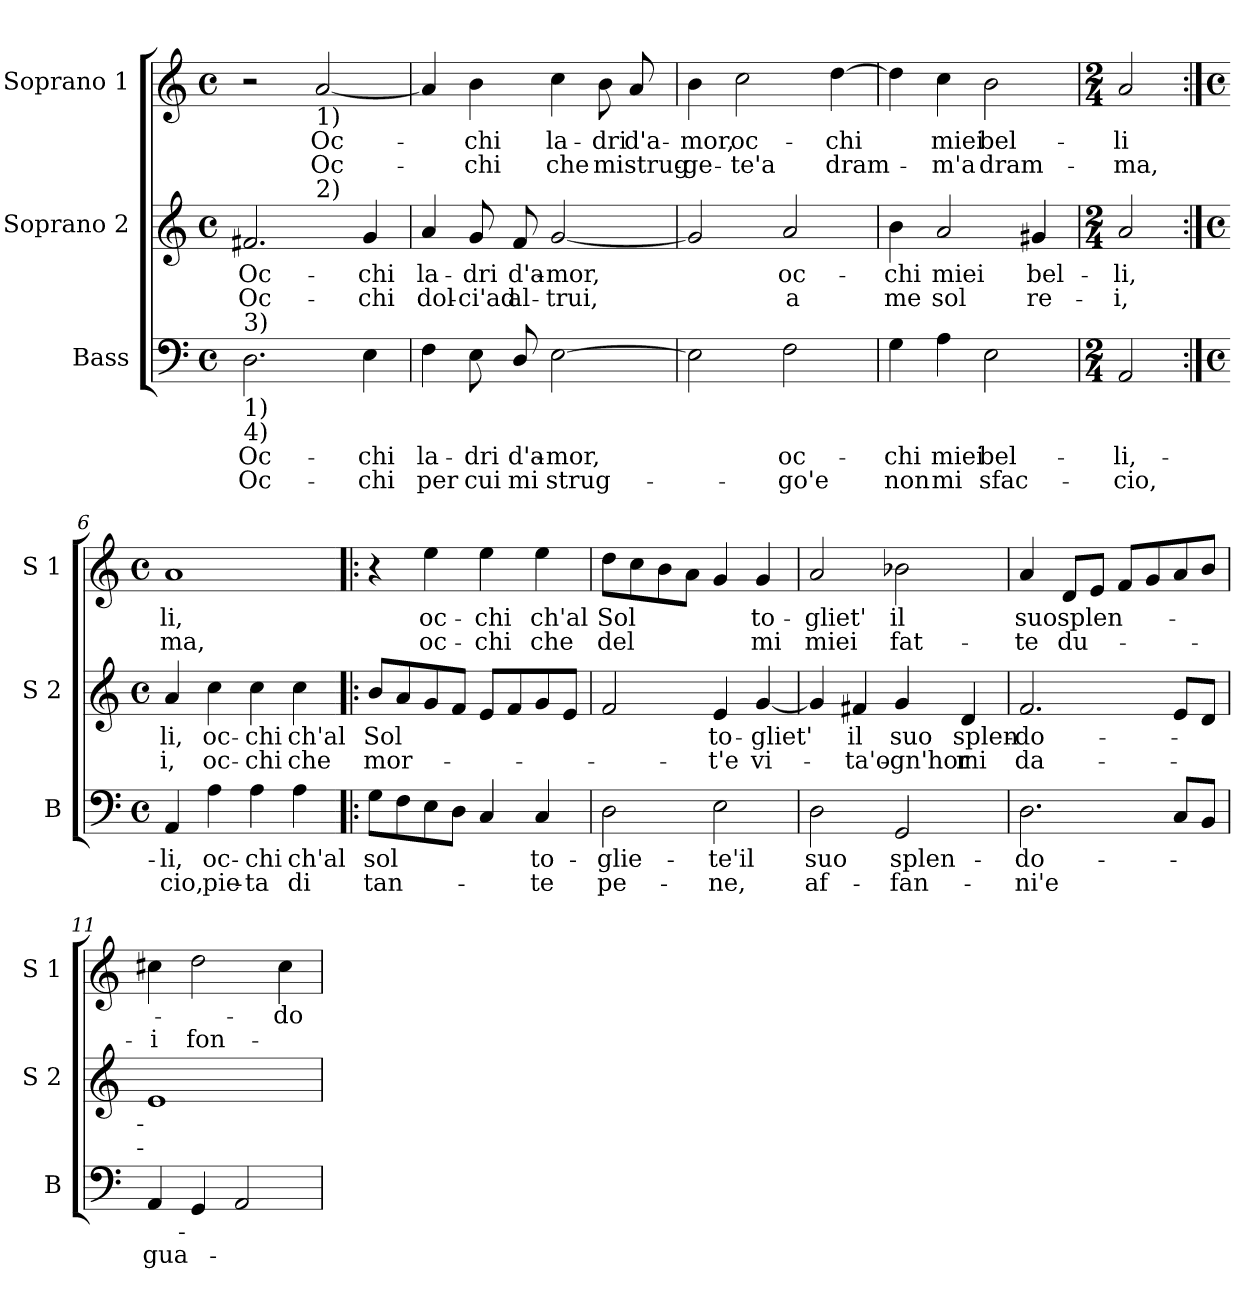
**kern	**text	**text	**kern	**text	**text	**kern	**text	**text
*part3	*part3	*part3	*part2	*part2	*part2	*part1	*part1	*part1
*staff3	*staff3	*staff3	*staff2	*staff2	*staff2	*staff1	*staff1	*staff1
*I"Bass	*	*	*I"Soprano 2	*	*	*I"Soprano 1	*	*
*I'B	*	*	*I'S 2	*	*	*I'S 1	*	*
*clefF4	*	*	*clefG2	*	*	*clefG2	*	*
*k[]	*	*	*k[]	*	*	*k[]	*	*
*C:	*	*	*C:	*	*	*C:	*	*
*M4/4	*	*	*M4/4	*	*	*M4/4	*	*
*met(c)	*	*	*met(c)	*	*	*met(c)	*	*
=1	=1	=1	=1	=1	=1	=1	=1	=1
!	!	!	!LO:TX:b:t=1)	!	!	!	!	!
!LO:TX:a:t=3)	!	!	!	!	!	!	!	!
!LO:TX:b:t=1)	!	!	!	!	!	!	!	!
!LO:TX:b:t=4)	!	!	!	!	!	!	!	!
!	!LO:LY:b	!LO:LY:b	!	!LO:LY:b	!LO:LY:b	!	!	!
*	*	*	*^	*	*	*	*	*
2.D\	Oc-	Oc-	2.f#X/	2ryy	Oc-	Oc-	2r	.	.
!	!	!	!	!	!	!	!LO:TX:b:t=1)	!	!
!	!	!	!	!LO:TX:a:t=2)	!	!	!	!	!
!	!	!	!	!	!	!	!	!LO:LY:b	!LO:LY:b
.	.	.	.	2ryy	.	.	[2a/	Oc-	Oc-
!	!LO:LY:b	!LO:LY:b	!	!	!LO:LY:b	!LO:LY:b	!	!	!
4E\	-chi	-chi	4g/	.	-chi	-chi	.	.	.
=2	=2	=2	=2	=2	=2	=2	=2	=2	=2
!	!LO:LY:b	!LO:LY:b	!	!	!LO:LY:b	!LO:LY:b	!	!	!
*	*	*	*v	*v	*	*	*	*	*
4F\	la-	per	4a/	la-	dol-	4a/]	.	.
!	!LO:LY:b	!LO:LY:b	!	!LO:LY:b	!LO:LY:b	!	!LO:LY:b	!LO:LY:b
8E\	-dri	cui	8g/	-dri	-ci'ad	4b\	-chi	-chi
!	!LO:LY:b	!LO:LY:b	!	!LO:LY:b	!LO:LY:b	!	!	!
8D/	d'a-	mi	8f/	d'a-	al-	.	.	.
!	!LO:LY:b	!LO:LY:b	!	!LO:LY:b	!LO:LY:b	!	!LO:LY:b	!LO:LY:b
[2E\	-mor,	strug-	[2g/	-mor,	-trui,	4cc\	la-	che
!	!	!	!	!	!	!	!LO:LY:b	!LO:LY:b
.	.	.	.	.	.	8b\	-dri	mi
!	!	!	!	!	!	!	!LO:LY:b	!LO:LY:b
.	.	.	.	.	.	8a/	d'a-	strug-
=3	=3	=3	=3	=3	=3	=3	=3	=3
!	!	!	!	!	!	!	!LO:LY:b	!LO:LY:b
2E\]	.	.	2g/]	.	.	4b\	-mor,	-ge-
!	!	!	!	!	!	!	!LO:LY:b	!LO:LY:b
.	.	.	.	.	.	2cc\	oc-	-te'a
!	!LO:LY:b	!LO:LY:b	!	!LO:LY:b	!LO:LY:b	!	!	!
2F\	oc-	-go'e	2a/	oc-	a	.	.	.
!	!	!	!	!	!	!	!LO:LY:b	!LO:LY:b
.	.	.	.	.	.	[4dd\	-chi	dram-
=4	=4	=4	=4	=4	=4	=4	=4	=4
!	!LO:LY:b	!LO:LY:b	!	!LO:LY:b	!LO:LY:b	!	!	!
4G\	-chi	non	4b\	-chi	me	4dd\]	.	.
!	!LO:LY:b	!LO:LY:b	!	!LO:LY:b	!LO:LY:b	!	!LO:LY:b	!LO:LY:b
4A\	miei	mi	2a/	miei	sol	4cc\	miei	-m'a
!	!LO:LY:b	!LO:LY:b	!	!	!	!	!LO:LY:b	!LO:LY:b
2E\	bel-	sfac-	.	.	.	2b\	bel-	dram-
!	!	!	!	!LO:LY:b	!LO:LY:b	!	!	!
.	.	.	4g#X/	bel-	re-	.	.	.
!!LO:LB:g=z
=5	=5	=5	=5	=5	=5	=5	=5	=5
*M2/4	*	*	*M2/4	*	*	*M2/4	*	*
!	!LO:LY:b	!LO:LY:b	!	!LO:LY:b	!LO:LY:b	!	!LO:LY:b	!LO:LY:b
2AA/	-li,-	-cio,	2a/	-li,	-i,	2a/	-li	-ma,
=6:|!	=6:|!	=6:|!	=6:|!	=6:|!	=6:|!	=6:|!	=6:|!	=6:|!
*M4/4	*	*	*M4/4	*	*	*M4/4	*	*
*met(c)	*	*	*met(c)	*	*	*met(c)	*	*
!	!LO:LY:b	!LO:LY:b	!	!LO:LY:b	!LO:LY:b	!	!LO:LY:b	!LO:LY:b
4AA/	-li,	cio,	4a/	li,	i,	1a	li,	ma,
!	!LO:LY:b	!LO:LY:b	!	!LO:LY:b	!LO:LY:b	!	!	!
4A\	oc-	pie-	4cc\	oc-	oc-	.	.	.
!	!LO:LY:b	!LO:LY:b	!	!LO:LY:b	!LO:LY:b	!	!	!
4A\	-chi	-ta	4cc\	-chi	-chi	.	.	.
!	!LO:LY:b	!LO:LY:b	!	!LO:LY:b	!LO:LY:b	!	!	!
4A\	ch'al	di	4cc\	ch'al	che	.	.	.
=7!|:	=7!|:	=7!|:	=7!|:	=7!|:	=7!|:	=7!|:	=7!|:	=7!|:
!	!LO:LY:b	!LO:LY:b	!	!LO:LY:b	!LO:LY:b	!	!	!
8G\L	sol	tan-	8b/L	Sol	mor-	4r	.	.
8F\	.	.	8a/	.	.	.	.	.
!	!	!	!	!	!	!	!LO:LY:b	!LO:LY:b
8E\	.	.	8g/	.	.	4ee\	oc-	oc-
8D\J	.	.	8f/J	.	.	.	.	.
!	!	!	!	!	!	!	!LO:LY:b	!LO:LY:b
4C/	.	.	8e/L	.	.	4ee\	-chi	-chi
.	.	.	8f/	.	.	.	.	.
!	!LO:LY:b	!LO:LY:b	!	!	!	!	!LO:LY:b	!LO:LY:b
4C/	to-	-te	8g/	.	.	4ee\	ch'al	che
.	.	.	8e/J	.	.	.	.	.
=8	=8	=8	=8	=8	=8	=8	=8	=8
!	!LO:LY:b	!LO:LY:b	!	!	!	!	!LO:LY:b	!LO:LY:b
2D\	-glie-	pe-	2f/	.	.	8dd\L	Sol	del
.	.	.	.	.	.	8cc\	.	.
.	.	.	.	.	.	8b\	.	.
.	.	.	.	.	.	8a\J	.	.
!	!LO:LY:b	!LO:LY:b	!	!LO:LY:b	!LO:LY:b	!	!	!
2E\	-te'il	-ne,	4e/	to-	-t'e	4g/	.	.
!	!	!	!	!LO:LY:b	!LO:LY:b	!	!LO:LY:b	!LO:LY:b
.	.	.	[4g/	-gliet'	vi-	4g/	to-	mi
=9	=9	=9	=9	=9	=9	=9	=9	=9
!	!LO:LY:b	!LO:LY:b	!	!	!	!	!LO:LY:b	!LO:LY:b
2D\	suo	af-	4g/]	.	.	2a/	-gliet'	miei
!	!	!	!	!LO:LY:b	!LO:LY:b	!	!	!
.	.	.	4f#X/	il	-ta'o-	.	.	.
!	!LO:LY:b	!LO:LY:b	!	!LO:LY:b	!LO:LY:b	!	!LO:LY:b	!LO:LY:b
2GG/	splen-	-fan-	4g/	suo	-gn'hor	2b-X\	il	fat-
!	!	!	!	!LO:LY:b	!LO:LY:b	!	!	!
.	.	.	4d/	splen-	mi	.	.	.
!!LO:PB:g=z
=10	=10	=10	=10	=10	=10	=10	=10	=10
!	!LO:LY:b	!LO:LY:b	!	!LO:LY:b	!LO:LY:b	!	!LO:LY:b	!LO:LY:b
2.D\	-do-	-ni'e	2.f/	-do-	da-	4a/	suo	-te
!	!	!	!	!	!	!	!LO:LY:b	!LO:LY:b
.	.	.	.	.	.	8d/L	splen-	du-
.	.	.	.	.	.	8e/J	.	.
.	.	.	.	.	.	8f/L	.	.
.	.	.	.	.	.	8g/	.	.
8C/L	.	.	8e/L	.	.	8a/	.	.
8BB/J	.	.	8d/J	.	.	8b/J	.	.
=11	=11	=11	=11	=11	=11	=11	=11	=11
!	!	!LO:LY:b	!	!	!	!	!	!LO:LY:b
4AA/	.	gua-	1e	.	.	4cc#X\	.	-i
!	!	!	!	!	!	!	!	!LO:LY:b
4GG/	.	.	.	.	.	2dd\	.	fon-
2AA/	.	.	.	.	.	.	.	.
!	!	!	!	!	!	!	!LO:LY:b	!
.	.	.	.	.	.	4cc#\	-do-	.
=	=	=	=	=	=	=	=	=
*-	*-	*-	*-	*-	*-	*-	*-	*-
